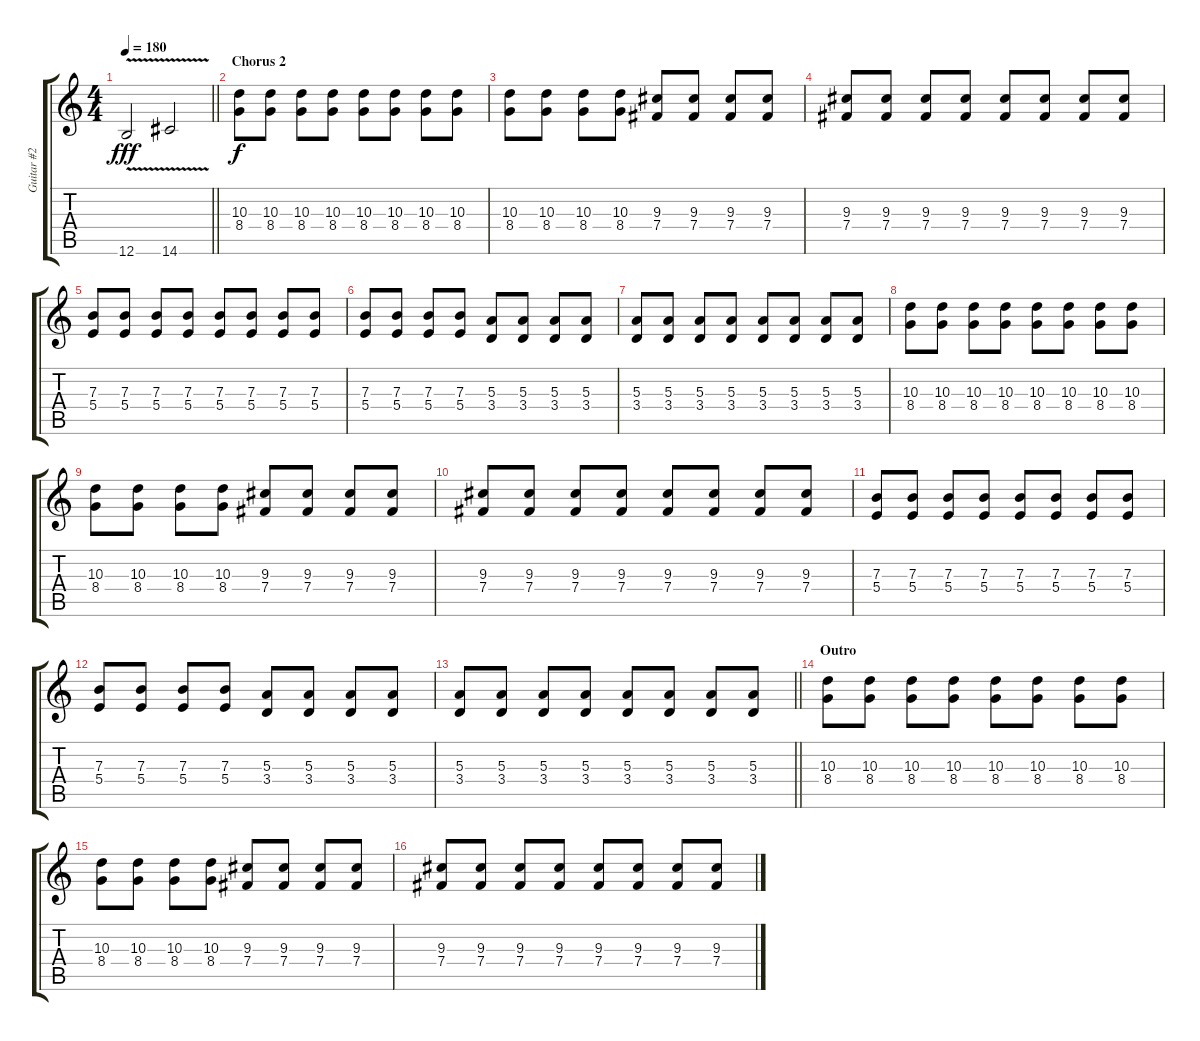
\track ("Guitar #2" "Guitar #2") {instrument overdrivenguitar}
\staff {score tabs}
\tuning (Db4 Ab3 E3 B2 Gb2 B1) {hide}
\ts (4 4)
\tempo 180
\clef g2
\barLineRight lightlight
\ks c
12.6{v}.2{dy fff} 14.6{v}.2 |
\section ("" "Chorus 2")
(10.3 8.4).8{dy f} (10.3 8.4).8 (10.3 8.4).8 (10.3 8.4).8 (10.3 8.4).8 (10.3 8.4).8 (10.3 8.4).8 (10.3 8.4).8 |
(10.3 8.4).8 (10.3 8.4).8 (10.3 8.4).8 (10.3 8.4).8 (9.3 7.4).8 (9.3 7.4).8 (9.3 7.4).8 (9.3 7.4).8 |
(9.3 7.4).8 (9.3 7.4).8 (9.3 7.4).8 (9.3 7.4).8 (9.3 7.4).8 (9.3 7.4).8 (9.3 7.4).8 (9.3 7.4).8 |
(7.3 5.4).8 (7.3 5.4).8 (7.3 5.4).8 (7.3 5.4).8 (7.3 5.4).8 (7.3 5.4).8 (7.3 5.4).8 (7.3 5.4).8 |
(7.3 5.4).8 (7.3 5.4).8 (7.3 5.4).8 (7.3 5.4).8 (5.3 3.4).8 (5.3 3.4).8 (5.3 3.4).8 (5.3 3.4).8 |
(5.3 3.4).8 (5.3 3.4).8 (5.3 3.4).8 (5.3 3.4).8 (5.3 3.4).8 (5.3 3.4).8 (5.3 3.4).8 (5.3 3.4).8 |
(10.3 8.4).8 (10.3 8.4).8 (10.3 8.4).8 (10.3 8.4).8 (10.3 8.4).8 (10.3 8.4).8 (10.3 8.4).8 (10.3 8.4).8 |
(10.3 8.4).8 (10.3 8.4).8 (10.3 8.4).8 (10.3 8.4).8 (9.3 7.4).8 (9.3 7.4).8 (9.3 7.4).8 (9.3 7.4).8 |
(9.3 7.4).8 (9.3 7.4).8 (9.3 7.4).8 (9.3 7.4).8 (9.3 7.4).8 (9.3 7.4).8 (9.3 7.4).8 (9.3 7.4).8 |
(7.3 5.4).8 (7.3 5.4).8 (7.3 5.4).8 (7.3 5.4).8 (7.3 5.4).8 (7.3 5.4).8 (7.3 5.4).8 (7.3 5.4).8 |
(7.3 5.4).8 (7.3 5.4).8 (7.3 5.4).8 (7.3 5.4).8 (5.3 3.4).8 (5.3 3.4).8 (5.3 3.4).8 (5.3 3.4).8 |
\barLineRight lightlight
(5.3 3.4).8 (5.3 3.4).8 (5.3 3.4).8 (5.3 3.4).8 (5.3 3.4).8 (5.3 3.4).8 (5.3 3.4).8 (5.3 3.4).8 |
\section ("" "Outro ")
(10.3 8.4).8 (10.3 8.4).8 (10.3 8.4).8 (10.3 8.4).8 (10.3 8.4).8 (10.3 8.4).8 (10.3 8.4).8 (10.3 8.4).8 |
(10.3 8.4).8 (10.3 8.4).8 (10.3 8.4).8 (10.3 8.4).8 (9.3 7.4).8 (9.3 7.4).8 (9.3 7.4).8 (9.3 7.4).8 |
(9.3 7.4).8 (9.3 7.4).8 (9.3 7.4).8 (9.3 7.4).8 (9.3 7.4).8 (9.3 7.4).8 (9.3 7.4).8 (9.3 7.4).8
